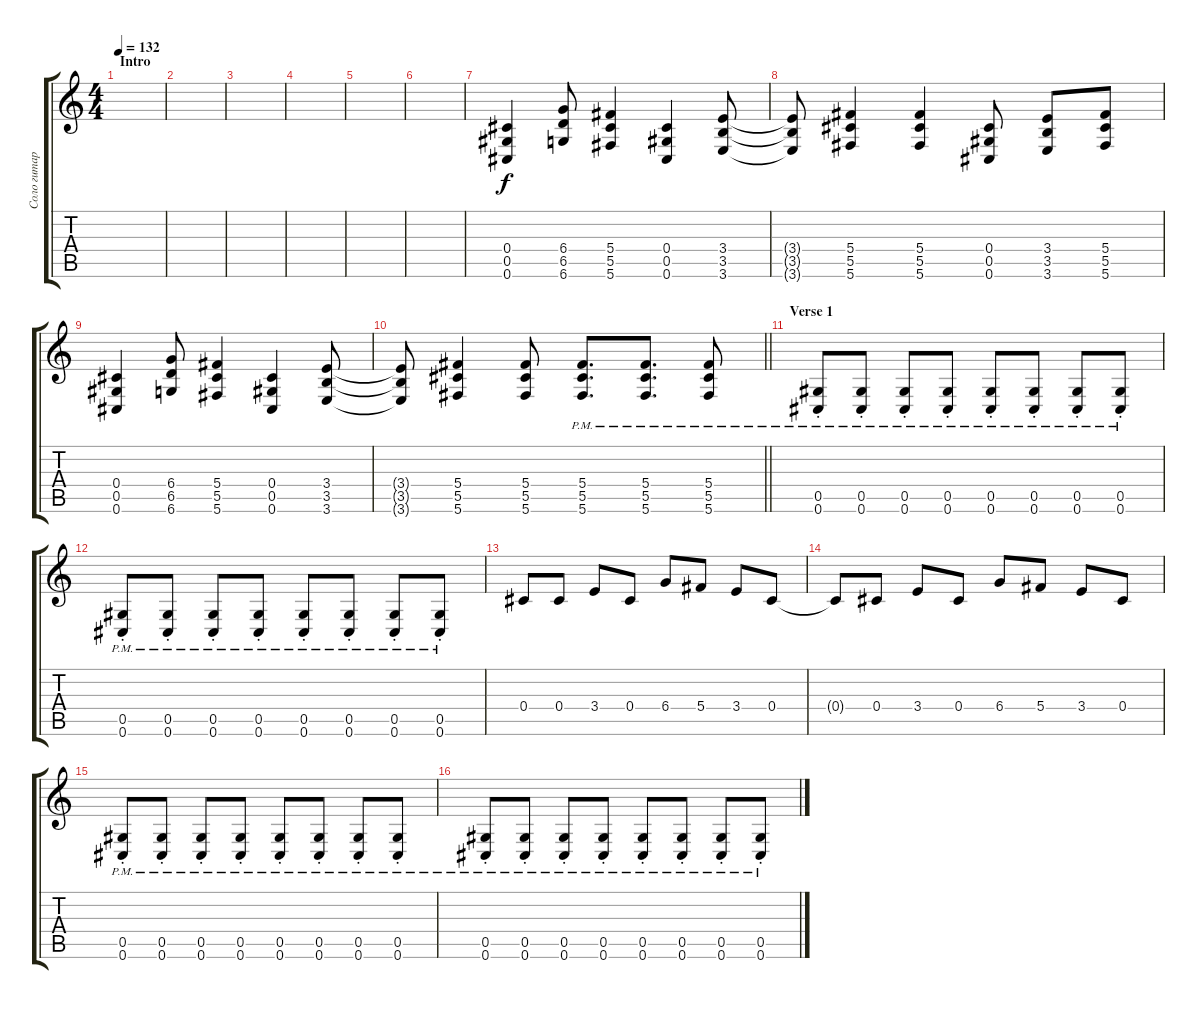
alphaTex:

\track ("Соло гитара" "Соло гитар") {instrument distortionguitar}
\staff {score tabs}
\tuning (Eb4 Bb3 Gb3 Db3 Ab2 Db2) {hide}
\ts (4 4)
\section ("" "Intro")
\tempo 132
\clef g2
\ks c
|
|
|
|
|
|
(0.4 0.5 0.6).4{balance 12 instrument distortionguitar} (6.4 6.5 6.6).8 (5.4 5.5 5.6).4 (0.4 0.5 0.6).4 (3.4 3.5 3.6).8 |
(3.4{t} 3.5{t} 3.6{t}).8 (5.4 5.5 5.6).4 (5.4 5.5 5.6).4 (0.4 0.5 0.6).8 (3.4 3.5 3.6).8 (5.4 5.5 5.6).8 |
(0.4 0.5 0.6).4 (6.4 6.5 6.6).8 (5.4 5.5 5.6).4 (0.4 0.5 0.6).4 (3.4 3.5 3.6).8 |
\barLineRight lightlight
(3.4{t} 3.5{t} 3.6{t}).8 (5.4 5.5 5.6).4 (5.4 5.5 5.6).8 (5.4{pm} 5.5{pm} 5.6{pm}).8{d} (5.4{pm} 5.5{pm} 5.6{pm}).8{d} (5.4{pm} 5.5{pm} 5.6{pm}).8 |
\section ("" "Verse 1")
(0.5{pm st} 0.6{pm st}).8{instrument overdrivenguitar} (0.5{pm st} 0.6{pm st}).8 (0.5{pm st} 0.6{pm st}).8 (0.5{pm st} 0.6{pm st}).8 (0.5{pm st} 0.6{pm st}).8 (0.5{pm st} 0.6{pm st}).8 (0.5{pm st} 0.6{pm st}).8 (0.5{pm st} 0.6{pm st}).8 |
(0.5{pm st} 0.6{pm st}).8 (0.5{pm st} 0.6{pm st}).8 (0.5{pm st} 0.6{pm st}).8 (0.5{pm st} 0.6{pm st}).8 (0.5{pm st} 0.6{pm st}).8 (0.5{pm st} 0.6{pm st}).8 (0.5{pm st} 0.6{pm st}).8 (0.5{pm st} 0.6{pm st}).8 |
0.4.8{instrument overdrivenguitar} 0.4.8 3.4.8 0.4.8 6.4.8 5.4.8 3.4.8 0.4.8 |
0.4{t}.8 0.4.8 3.4.8 0.4.8 6.4.8 5.4.8 3.4.8 0.4.8 |
(0.5{pm st} 0.6{pm st}).8{instrument overdrivenguitar} (0.5{pm st} 0.6{pm st}).8 (0.5{pm st} 0.6{pm st}).8 (0.5{pm st} 0.6{pm st}).8 (0.5{pm st} 0.6{pm st}).8 (0.5{pm st} 0.6{pm st}).8 (0.5{pm st} 0.6{pm st}).8 (0.5{pm st} 0.6{pm st}).8 |
(0.5{pm st} 0.6{pm st}).8 (0.5{pm st} 0.6{pm st}).8 (0.5{pm st} 0.6{pm st}).8 (0.5{pm st} 0.6{pm st}).8 (0.5{pm st} 0.6{pm st}).8 (0.5{pm st} 0.6{pm st}).8 (0.5{pm st} 0.6{pm st}).8 (0.5{pm st} 0.6{pm st}).8
